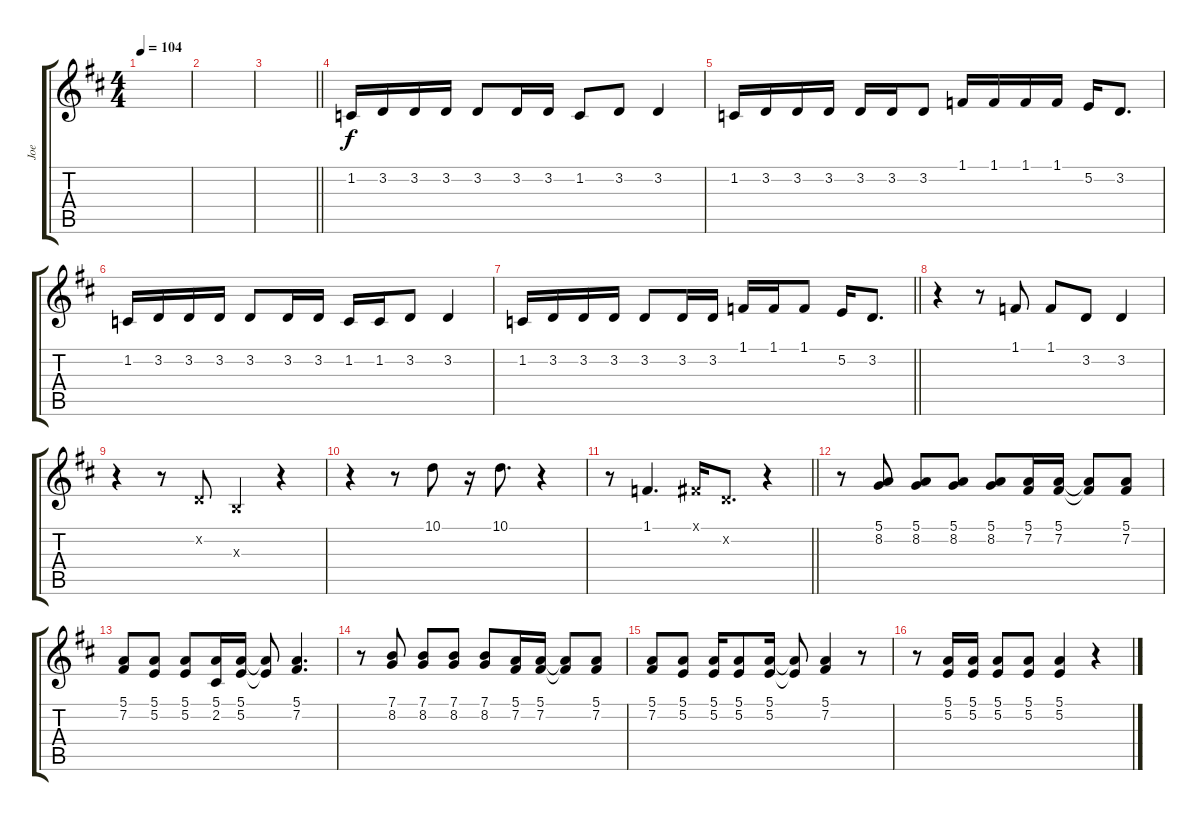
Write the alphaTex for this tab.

\track ("Joe" "Joe") {instrument lead1square}
\staff {score tabs}
\tuning (E4 B3 G3 D3 A2 E2) {hide}
\ts (4 4)
\tempo 104
\clef g2
\ks d
|
|
\barLineRight lightlight
|
1.2.16 3.2.16 3.2.16 3.2.16 3.2.8 3.2.16 3.2.16 1.2.8 3.2.8 3.2.4 |
1.2.16 3.2.16 3.2.16 3.2.16 3.2.16 3.2.16 3.2.8 1.1.16 1.1.16 1.1.16 1.1.16 5.2.16 3.2.8{d} |
1.2.16 3.2.16 3.2.16 3.2.16 3.2.8 3.2.16 3.2.16 1.2.16 1.2.16 3.2.8 3.2.4 |
\barLineRight lightlight
1.2.16 3.2.16 3.2.16 3.2.16 3.2.8 3.2.16 3.2.16 1.1.16 1.1.16 1.1.8 5.2.16 3.2.8{d} |
r.4 r.8 1.1.8 1.1.8 3.2.8 3.2.4 |
r.4 r.8 3.2{x}.8 4.3{x}.4 r.4 |
r.4 r.8 10.1.8 r.16 10.1.8{d} r.4 |
\barLineRight lightlight
r.8 1.1.4{d} 2.1{x}.16 3.2{x}.8{d} r.4 |
r.8 (5.1 8.2).8 (5.1 8.2).8 (5.1 8.2).8 (5.1 8.2).8 (5.1 7.2).16 (5.1 7.2).16 (5.1{t} 7.2{t}).8 (5.1 7.2).8 |
(5.1 7.2).8 (5.1 5.2).8 (5.1 5.2).8 (5.1 2.2).16 (5.1 5.2).16 (5.1{t} 5.2{t}).8 (5.1 7.2).4{d} |
r.8 (7.1 8.2).8 (7.1 8.2).8 (7.1 8.2).8 (7.1 8.2).8 (5.1 7.2).16 (5.1 7.2).16 (5.1{t} 7.2{t}).8 (5.1 7.2).8 |
(5.1 7.2).8 (5.1 5.2).8 (5.1 5.2).16 (5.1 5.2).8 (5.1 5.2).16 (5.1{t} 5.2{t}).8 (5.1 7.2).4 r.8 |
r.8 (5.1 5.2).16 (5.1 5.2).16 (5.1 5.2).8 (5.1 5.2).8 (5.1 5.2).4 r.4
